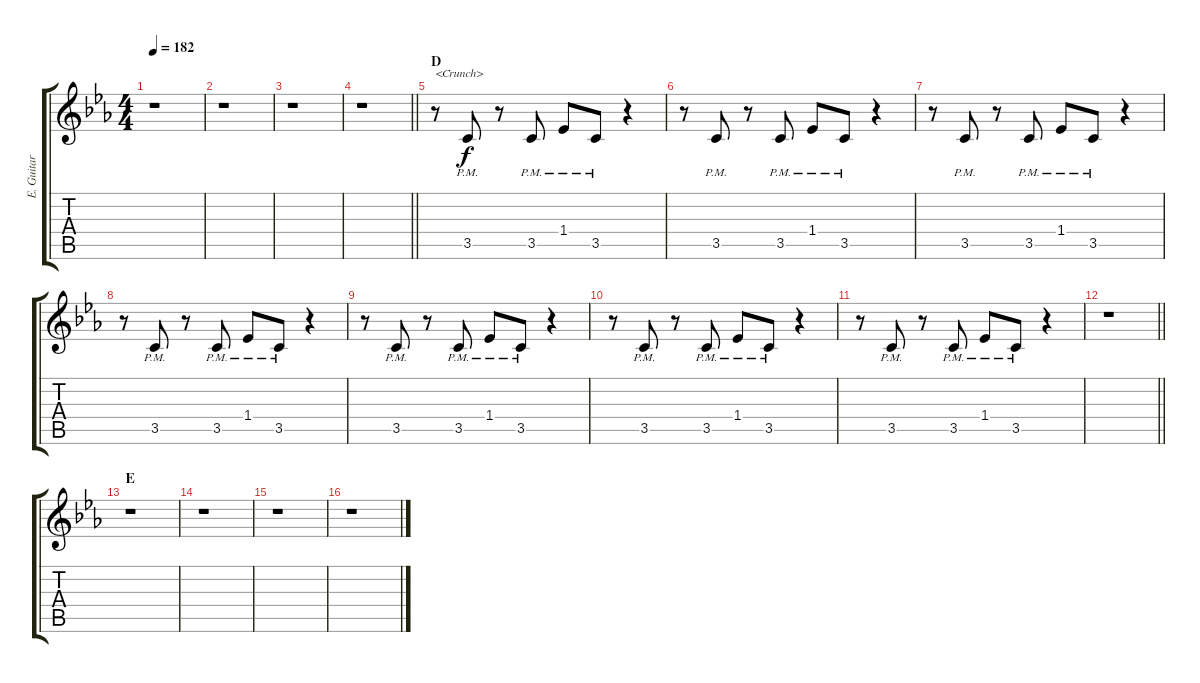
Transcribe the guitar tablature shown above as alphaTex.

\track ("E. Guitar V" "E. Guitar ") {instrument overdrivenguitar}
\staff {score tabs}
\tuning (E4 B3 G3 D3 A2 E2) {hide}
\ts (4 4)
\tempo 182
\clef g2
\ks eb
r.1{dy f} |
r.1 |
r.1 |
\barLineRight lightlight
r.1 |
\section ("" "D")
r.8{txt "<Crunch>" instrument overdrivenguitar} 3.5{pm}.8 r.8 3.5{pm}.8 1.4{pm}.8 3.5{pm}.8 r.4 |
r.8{balance 14} 3.5{pm}.8 r.8 3.5{pm}.8 1.4{pm}.8 3.5{pm}.8 r.4 |
r.8{balance 2} 3.5{pm}.8 r.8 3.5{pm}.8 1.4{pm}.8 3.5{pm}.8 r.4 |
r.8{balance 14} 3.5{pm}.8 r.8 3.5{pm}.8 1.4{pm}.8 3.5{pm}.8 r.4 |
r.8{balance 2} 3.5{pm}.8 r.8 3.5{pm}.8 1.4{pm}.8 3.5{pm}.8 r.4 |
r.8{balance 14} 3.5{pm}.8 r.8 3.5{pm}.8 1.4{pm}.8 3.5{pm}.8 r.4 |
r.8{balance 2} 3.5{pm}.8 r.8 3.5{pm}.8 1.4{pm}.8 3.5{pm}.8 r.4 |
\barLineRight lightlight
r.1{instrument overdrivenguitar} |
\section ("" "E")
r.1 |
r.1 |
r.1 |
r.1
